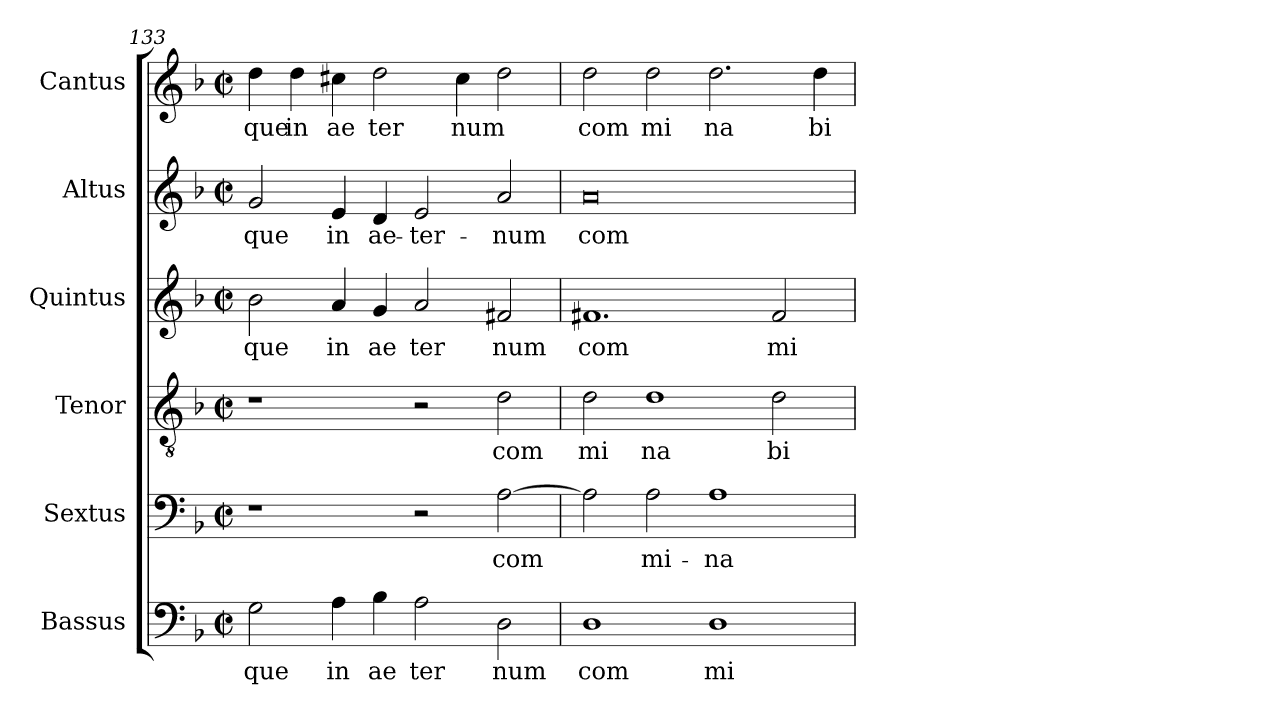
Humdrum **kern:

**kern	**text	**kern	**text	**kern	**text	**kern	**text	**kern	**text	**kern	**text
*part6	*part6	*part5	*part5	*part4	*part4	*part3	*part3	*part2	*part2	*part1	*part1
*staff6	*staff6	*staff5	*staff5	*staff4	*staff4	*staff3	*staff3	*staff2	*staff2	*staff1	*staff1
*I"Bassus	*	*I"Sextus	*	*I"Tenor	*	*I"Quintus	*	*I"Altus	*	*I"Cantus	*
*I'Bassus	*	*I'Sextus	*	*I'Tenor	*	*I'Quintus	*	*I'Altus	*	*I'Cantus	*
*clefF4	*	*clefF4	*	*clefGv2	*	*clefG2	*	*clefG2	*	*clefG2	*
*k[b-]	*	*k[b-]	*	*k[b-]	*	*k[b-]	*	*k[b-]	*	*k[b-]	*
*F:	*	*F:	*	*F:	*	*F:	*	*F:	*	*F:	*
*M2/2	*	*M2/2	*	*M2/2	*	*M2/2	*	*M2/2	*	*M2/2	*
*met(c|)	*	*met(c|)	*	*met(c|)	*	*met(c|)	*	*met(c|)	*	*met(c|)	*
=133	=133	=133	=133	=133	=133	=133	=133	=133	=133	=133	=133
!	!LO:LY:b:cj	!	!	!	!	!	!LO:LY:b:cj	!	!LO:LY:b:cj	!	!LO:LY:b:cj
2G\	que	1r	.	1r	.	2b-\	que	2g/	-que	4dd\	que
!	!	!	!	!	!	!	!	!	!	!	!LO:LY:b:cj
.	.	.	.	.	.	.	.	.	.	4dd\	in
!	!LO:LY:b:cj	!	!	!	!	!	!LO:LY:b:cj	!	!LO:LY:b:cj	!	!LO:LY:b:cj
4A\	in	.	.	.	.	4a/	in	4e/	in	4cc#X\	ae
!	!LO:LY:b:cj	!	!	!	!	!	!LO:LY:b:cj	!	!LO:LY:b:cj	!	!LO:LY:b:cj
4B-\	ae	.	.	.	.	4g/	ae	4d/	ae-	2dd\	ter
!	!LO:LY:b:cj	!	!	!	!	!	!LO:LY:b:cj	!	!LO:LY:b:cj	!	!
2A\	ter	2r	.	2r	.	2a/	ter	2e/	-ter-	.	.
!	!	!	!	!	!	!	!	!	!	!	!LO:LY:b:cj
.	.	.	.	.	.	.	.	.	.	4cc#\	num
!	!LO:LY:b:cj	!	!LO:LY:b:cj	!	!LO:LY:b:cj	!	!LO:LY:b:cj	!	!LO:LY:b:cj	!	!LO:LY:b:cj
2D\	num	[>2A\	com-	2d\	com	2f#X/	num	2a/	-num	2dd\	.
=134	=134	=134	=134	=134	=134	=134	=134	=134	=134	=134	=134
!	!LO:LY:b:cj	!	!LO:LY:b:cj	!	!LO:LY:b:cj	!	!LO:LY:b:cj	!	!LO:LY:b:cj	!	!LO:LY:b:cj
1D	com	2A\]	--	2d\	mi	1.f#X	com	0a	com-	2dd\	com
!	!	!	!LO:LY:b:cj	!	!LO:LY:b:cj	!	!	!	!	!	!LO:LY:b:cj
.	.	2A\	-mi-	1d	na	.	.	.	.	2dd\	mi
!	!LO:LY:b:cj	!	!LO:LY:b:cj	!	!	!	!	!	!	!	!LO:LY:b:cj
1D	mi	1A	-na-	.	.	.	.	.	.	2.dd\	na
!	!	!	!	!	!LO:LY:b:cj	!	!LO:LY:b:cj	!	!	!	!
.	.	.	.	2d\	bi	2f#/	mi	.	.	.	.
!	!	!	!	!	!	!	!	!	!	!	!LO:LY:b:cj
.	.	.	.	.	.	.	.	.	.	4dd\	bi
=	=	=	=	=	=	=	=	=	=	=	=
*-	*-	*-	*-	*-	*-	*-	*-	*-	*-	*-	*-
